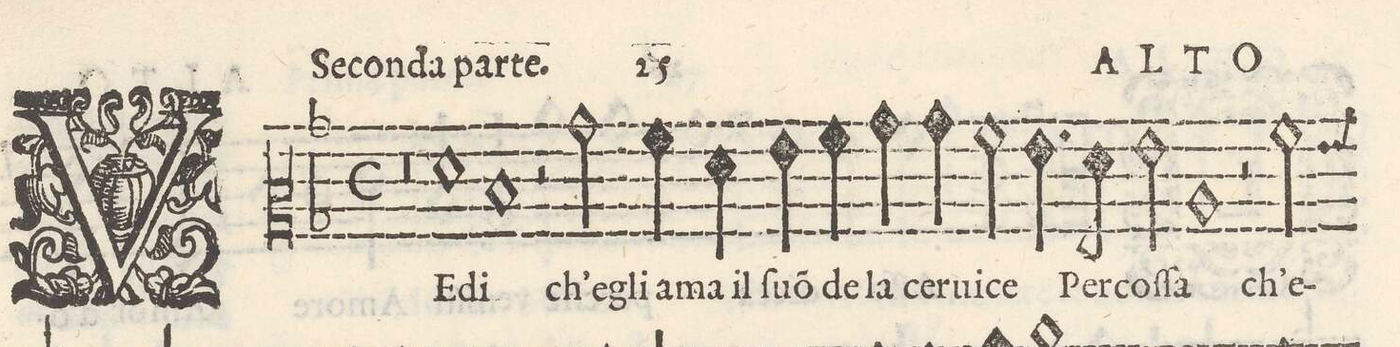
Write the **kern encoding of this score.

**kern	**text
*I"ALTO	*
*clefC2	*
*k[b-]	*
*met(C)	*
*M2/1	*
0r	.
=2-	=2-
1f	VE-
1d	-di
=3-	=3-
2r	.
2b-\	ch`e-
4a\	-gli a-
4f\	-ma il
4g\	ſuo(n)
4a\	de
=4-	=4-
4b-\	la
4b-\	ce-
2a\	-rui-
4.g\	-ce
8f\	Per-
2g\	-coſ-
=5-	=5-
1c	-ſa
2r	.
2a\	ch`e-
=6-	=6-
*-	*-
